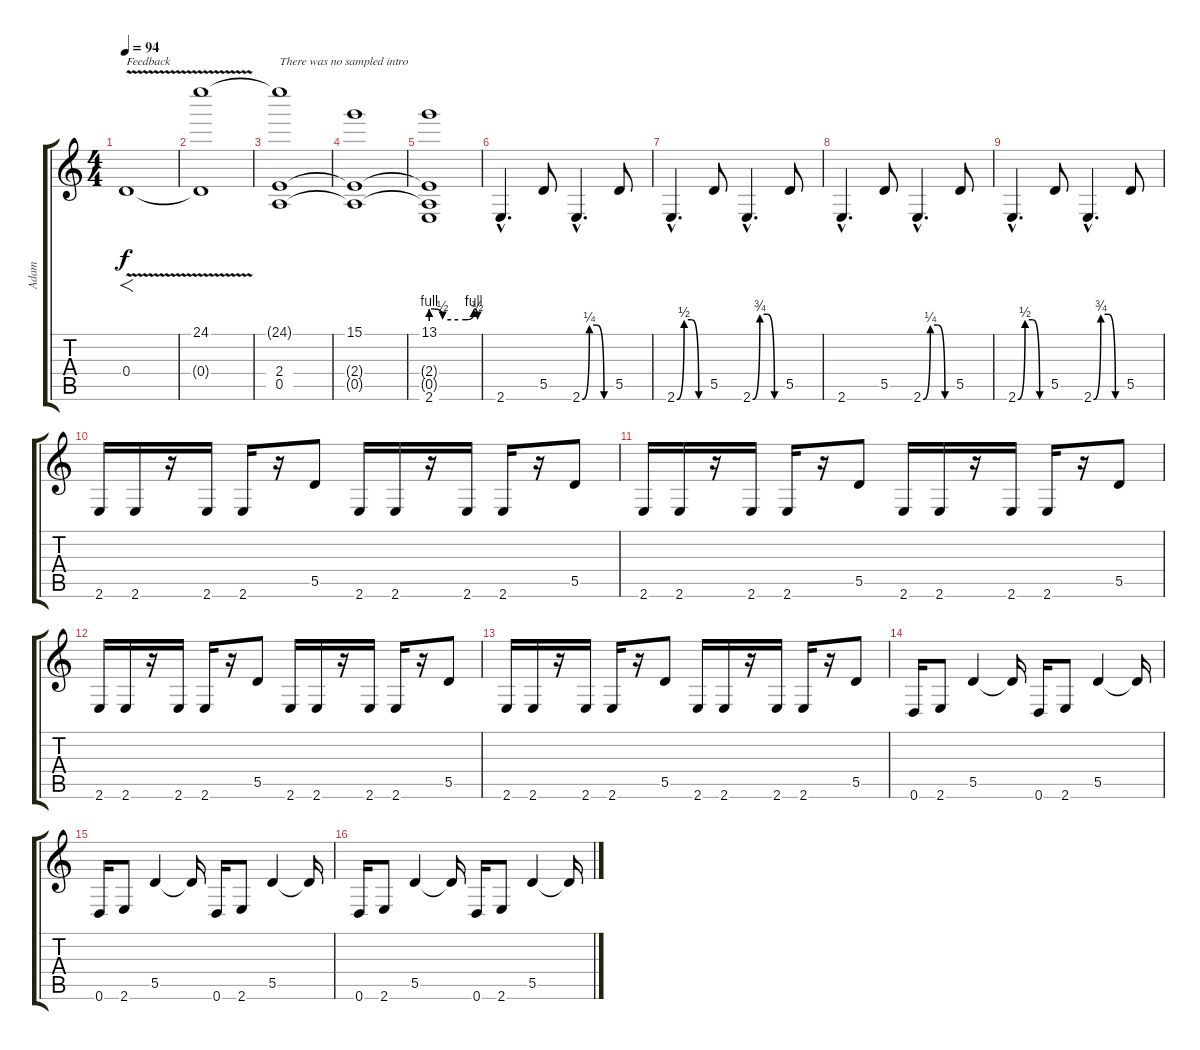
\track ("Adam" "Adam") {instrument distortionguitar}
\staff {score tabs}
\tuning (E4 B3 G3 D3 A2 D2) {hide}
\ts (4 4)
\tempo 94
\clef g2
\ks c
0.4{v}.1{f txt "Feedback" dy f instrument lead2sawtooth} |
(24.1 0.4{t}).1 |
(24.1{t} 2.4 0.5).1{txt "There was no sampled intro"} |
(15.1 2.4{t} 0.5{t}).1 |
(13.1{be (custom 0 4 15 2 35 2 45 2 55 4 60 2)} 2.4{t} 0.5{t} 2.6).1 |
2.6{hac}.4{d instrument distortionguitar} 5.5.8 2.6{be (custom 0 0 15 1 30 1 45 0 60 0) hac}.4{d} 5.5.8 |
2.6{be (custom 0 0 15 2 30 2 45 0 60 0) hac}.4{d} 5.5.8 2.6{be (custom 0 0 15 3 30 3 45 0 60 0) hac}.4{d} 5.5.8 |
2.6{hac}.4{d} 5.5.8 2.6{be (custom 0 0 15 1 30 1 45 0 60 0) hac}.4{d} 5.5.8 |
2.6{be (custom 0 0 15 2 30 2 45 0 60 0) hac}.4{d} 5.5.8 2.6{be (custom 0 0 15 3 30 3 45 0 60 0) hac}.4{d} 5.5.8 |
2.6.16{instrument electricguitarmuted} 2.6.16 r.16 2.6.16 2.6.16 r.16 5.5.8 2.6.16 2.6.16 r.16 2.6.16 2.6.16 r.16 5.5.8 |
2.6.16 2.6.16 r.16 2.6.16 2.6.16 r.16 5.5.8 2.6.16 2.6.16 r.16 2.6.16 2.6.16 r.16 5.5.8 |
2.6.16 2.6.16 r.16 2.6.16 2.6.16 r.16 5.5.8 2.6.16 2.6.16 r.16 2.6.16 2.6.16 r.16 5.5.8 |
2.6.16 2.6.16 r.16 2.6.16 2.6.16 r.16 5.5.8 2.6.16 2.6.16 r.16 2.6.16 2.6.16 r.16 5.5.8 |
0.6.16 2.6.8 5.5.4 5.5{t}.16 0.6.16 2.6.8 5.5.4 5.5{t}.16 |
0.6.16 2.6.8 5.5.4 5.5{t}.16 0.6.16 2.6.8 5.5.4 5.5{t}.16 |
0.6.16 2.6.8 5.5.4 5.5{t}.16 0.6.16 2.6.8 5.5.4 5.5{t}.16
